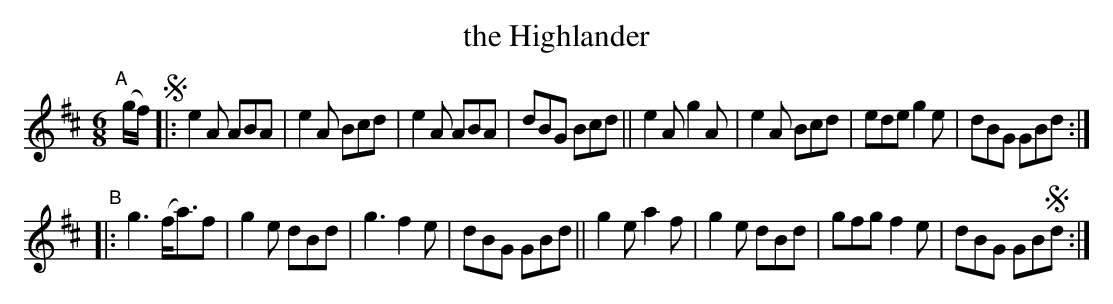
X:1
T: the Highlander
M: 6/8
L: 1/8
K: Amix
"^A"[|] (g/f/) !segno!\
|: e2A ABA | e2A Bcd | e2A ABA | dBG Bcd \
|| e2A g2A | e2A Bcd | ede g2e | dBG GBd :|
"^B"\
|: g3 (f<a)f | g2e dBd | g3 f2e | dBG GBd \
|| g2e   a2f | g2e dBd | gfg f2e | dBG GB!segno!d :|
